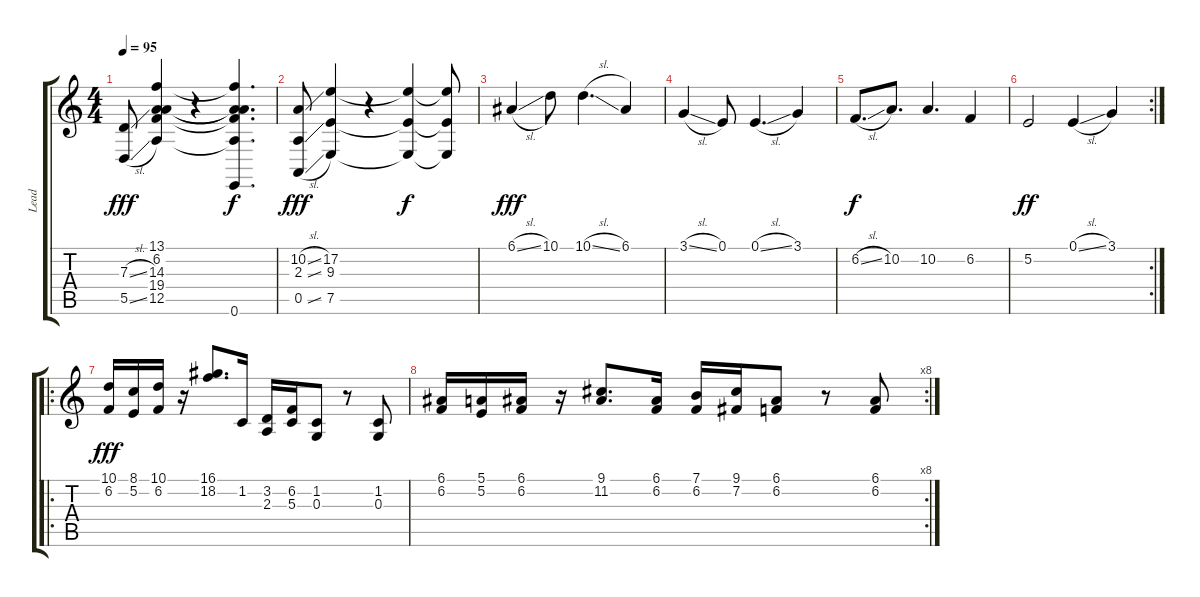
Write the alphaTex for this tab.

\track ("Lead" "Lead") {instrument harpsichord}
\staff {score tabs}
\tuning (E4 B3 G3 D3 A2 E2) {hide}
\ts (4 4)
\tempo 95
\clef g2
\ks c
(7.3{sl} 5.5{sl}).8{dy fff} (13.1 6.2 14.3 19.4 12.5).4 r.4 (13.1{t} 6.2{t} 14.3{t} 19.4{t} 12.5{t} 0.6{t}).4{d dy f} |
(10.2{sl} 2.3{sl} 0.5{sl}).8{dy fff} (17.2 9.3 7.5).4 r.4 (17.2{t} 9.3{t} 7.5{t}).4{dy f} (17.2{t} 9.3{t} 7.5{t}).8 |
6.1{sl}.4{dy fff instrument overdrivenguitar} 10.1.8 10.1{sl}.4{d} 6.1.4 |
3.1{sl}.4 0.1.8 0.1{sl}.4{d} 3.1.4 |
6.2{sl}.8{d dy f} 10.2.8{d} 10.2.4{d} 6.2.4 |
\rc 2
5.2.2{dy ff} 0.1{sl}.4 3.1.4 |
\ro
(10.1 6.2).16{dy fff instrument recorder} (8.1 5.2).16 (10.1 6.2).16 r.16 (16.1 18.2).8{d} 1.2.16 (3.2 2.3).16 (6.2 5.3).16 (1.2 0.3).8 r.8 (1.2 0.3).8 |
\rc 8
(6.1 6.2).16 (5.1 5.2).16 (6.1 6.2).16 r.16 (9.1 11.2).8{d} (6.1 6.2).16 (7.1 6.2).16 (9.1 7.2).16 (6.1 6.2).8 r.8 (6.1 6.2).8
